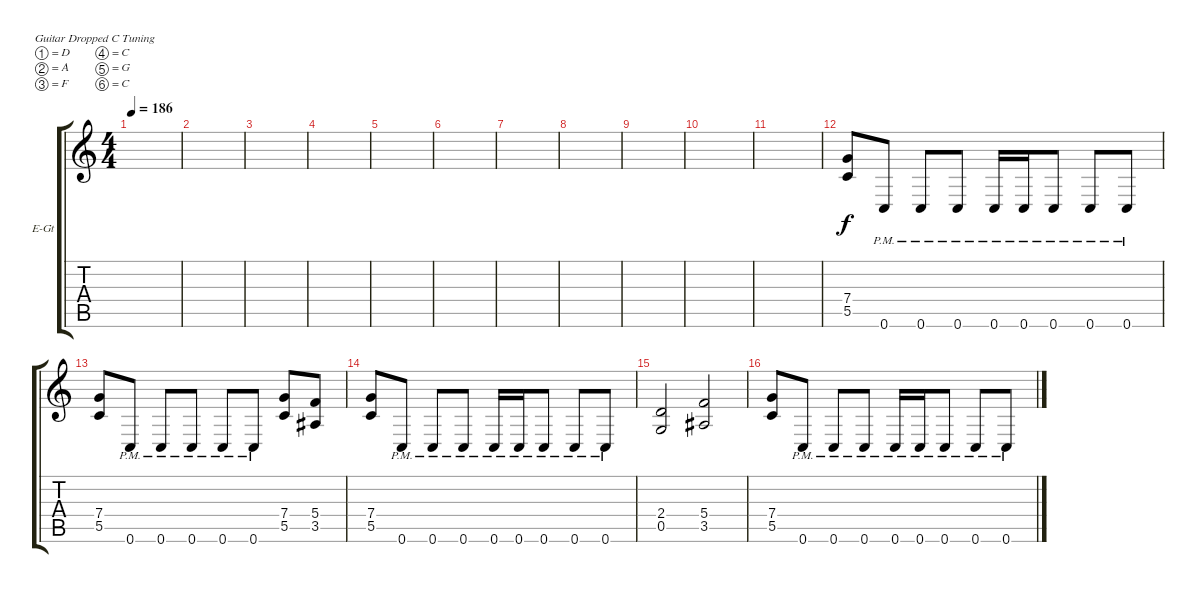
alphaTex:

\defaultSystemsLayout 4
\bracketExtendMode groupsimilarinstruments
\firstSystemTrackNameOrientation horizontal
\otherSystemsTrackNameOrientation horizontal
\track ("Electric Guitar" "E-Gt") {instrument distortionguitar}
\staff {score tabs}
\tuning (D4 A3 F3 C3 G2 C2)
\ts (4 4)
\tempo 186
\clef g2
\scale
0.333333
\ks c
|
\scale
0.333333 |
\scale
0.333333 |
\scale
0.333333 |
\scale
0.333333 |
\scale
0.333333 |
\scale
0.333333 |
\scale
0.333333 |
\scale
0.333333 |
|
|
\scale
0.333333 (7.4 5.5).8 0.6{pm}.8 0.6{pm}.8 0.6{pm}.8 0.6{pm}.16 0.6{pm}.16 0.6{pm}.8 0.6{pm}.8 0.6{pm}.8 |
\scale
0.333333 (7.4 5.5).8 0.6{pm}.8 0.6{pm}.8 0.6{pm}.8 0.6{pm}.8 0.6{pm}.8 (5.5 7.4).8 (3.5 5.4).8 |
\scale
0.333333 (7.4 5.5).8 0.6{pm}.8 0.6{pm}.8 0.6{pm}.8 0.6{pm}.16 0.6{pm}.16 0.6{pm}.8 0.6{pm}.8 0.6{pm}.8 |
\scale
0.333333 (0.5 2.4).2 (3.5 5.4).2 |
\scale
0.333333 (7.4 5.5).8 0.6{pm}.8 0.6{pm}.8 0.6{pm}.8 0.6{pm}.16 0.6{pm}.16 0.6{pm}.8 0.6{pm}.8 0.6{pm}.8
